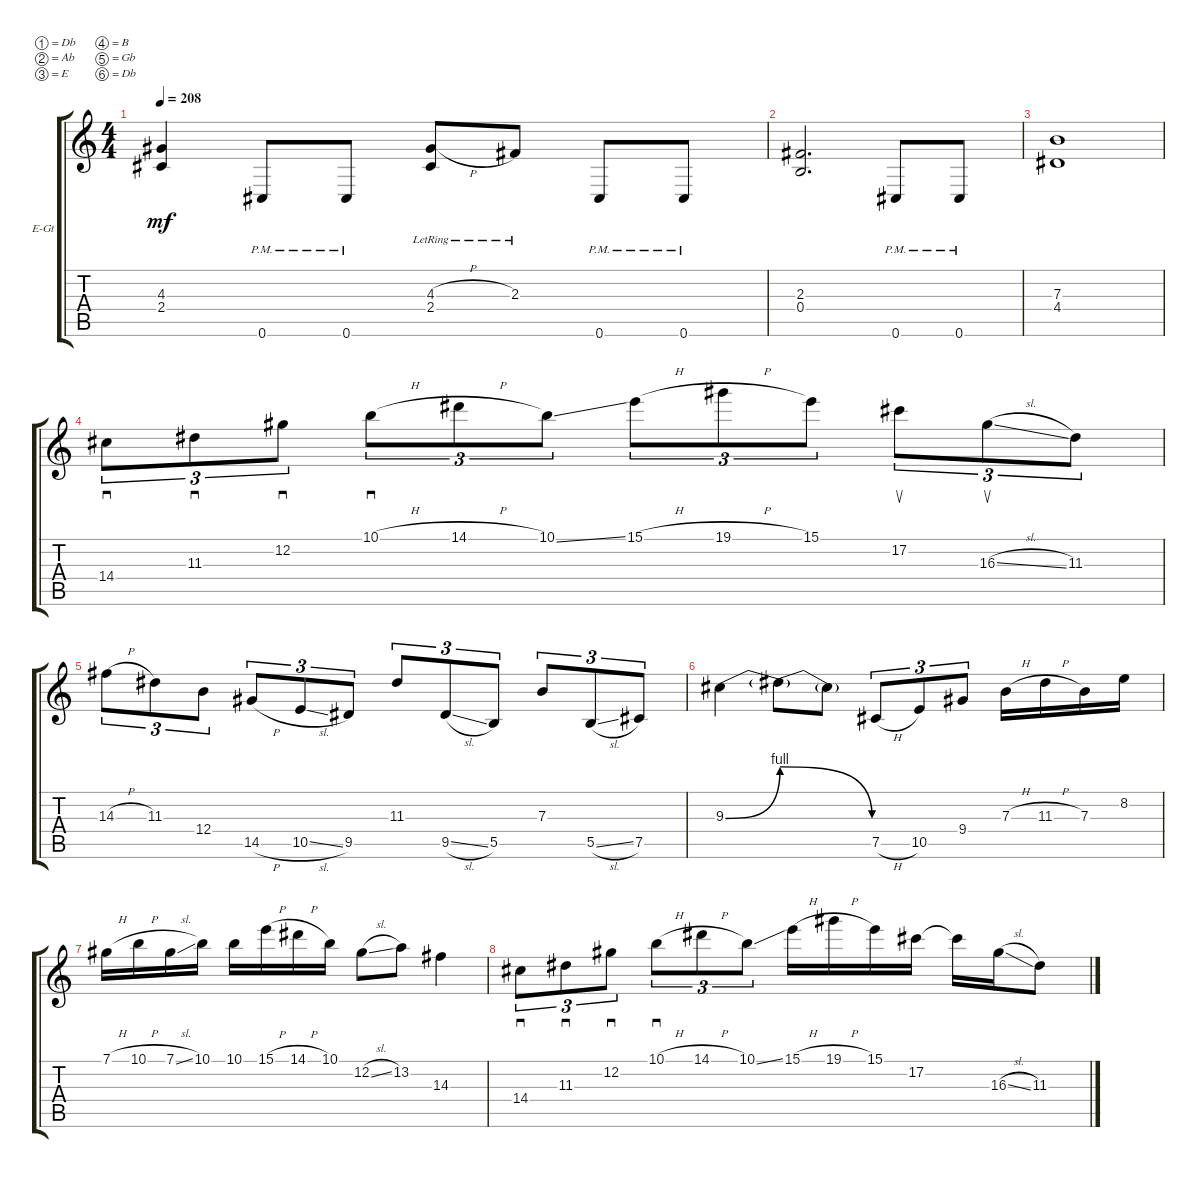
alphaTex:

\defaultSystemsLayout 4
\bracketExtendMode groupsimilarinstruments
\firstSystemTrackNameOrientation horizontal
\otherSystemsTrackNameOrientation horizontal
\track ("Oli" "E-Gt") {instrument distortionguitar}
\staff {score tabs}
\tuning (Db4 Ab3 E3 B2 Gb2 Db2)
\ts (4 4)
\tempo 208
\clef g2
\ks c
(2.4{t} 4.3{t}).4{dy mf} 0.6{pm}.8 0.6{pm}.8 (2.4{lr} 4.3{h lr}).8 2.3{lr}.8 0.6{pm}.8 0.6{pm}.8 |
(2.3 0.4).2{d} 0.6{pm}.8 0.6{pm}.8 |
(4.4 7.3).1 |
14.4.8{sd tu (3 2)} 11.3.8{sd tu (3 2)} 12.2.8{sd tu (3 2)} 10.1{h}.8{sd tu (3 2)} 14.1{h}.8{tu (3 2)} 10.1{ss}.8{tu (3 2)} 15.1{h}.8{tu (3 2)} 19.1{h}.8{tu (3 2)} 15.1.8{tu (3 2)} 17.2.8{su tu (3 2)} 16.3{sl}.8{su tu (3 2)} 11.3.8{tu (3 2)} |
14.3{h}.8{tu (3 2)} 11.3.8{tu (3 2)} 12.4.8{tu (3 2)} 14.5{h}.8{tu (3 2)} 10.5{sl}.8{tu (3 2)} 9.5.8{tu (3 2)} 11.3.8{tu (3 2)} 9.5{sl}.8{tu (3 2)} 5.5.8{tu (3 2)} 7.3.8{tu (3 2)} 5.5{sl}.8{tu (3 2)} 7.5.8{tu (3 2)} |
9.3{be (bend 0 0 15 4)}.4 9.3{be (release 0 4 15 0) t}.8 9.3{t}.8 7.5{h}.8{tu (3 2)} 10.5.8{tu (3 2)} 9.4.8{tu (3 2)} 7.3{h}.16 11.3{h}.16 7.3.16 8.2.16 |
7.1{h}.16 10.1{h}.16 7.1{sl}.16 10.1.16 10.1.16 15.1{h}.16 14.1{h}.16 10.1.16 12.2{sl}.8 13.2.8 14.3.4 |
14.4.8{sd tu (3 2)} 11.3.8{sd tu (3 2)} 12.2.8{sd tu (3 2)} 10.1{h}.8{sd tu (3 2)} 14.1{h}.8{tu (3 2)} 10.1{ss}.8{tu (3 2)} 15.1{h}.16 19.1{h}.16 15.1.16 17.2.16 17.2{t}.16 16.3{sl}.16 11.3.8
